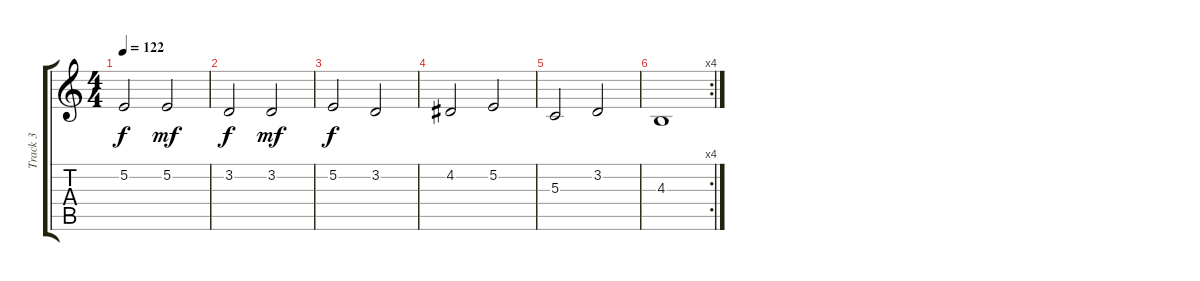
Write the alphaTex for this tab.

\track ("Track 3" "Track 3") {instrument pad7halo}
\staff {score tabs}
\tuning (E4 B3 G3 D3 A2 E2) {hide}
\ts (4 4)
\tempo 122
\clef g2
\ks c
5.2.2{dy f} 5.2.2{dy mf} |
3.2.2{dy f} 3.2.2{dy mf} |
5.2.2{dy f} 3.2.2 |
4.2.2 5.2.2 |
5.3.2 3.2.2 |
\rc 4
4.3.1
